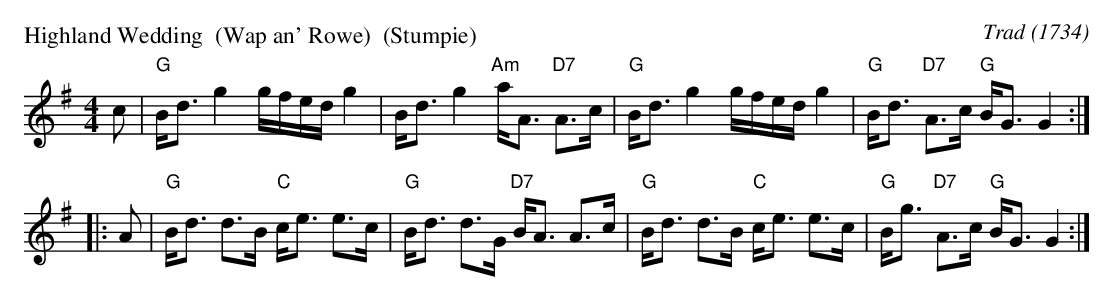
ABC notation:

X:1
P: Highland Wedding  (Wap an' Rowe)  (Stumpie)
O: Trad (1734)
M: 4/4
L: 1/8
K: G
   c | "G"B<d g2 g/f/e/d/ g2 |    B<d  g2 "Am"a<A "D7"A>c | "G"B<d g2 g/f/e/d/ g2 | "G"B<d "D7"A>c "G"B<G G2 :|
|: A | "G"B<d d>B "C"c<e e>c | "G"B<d d>G "D7"B<A     A>c | "G"B<d d>B "C"c<e e>c | "G"B<g "D7"A>c "G"B<G G2 :|
